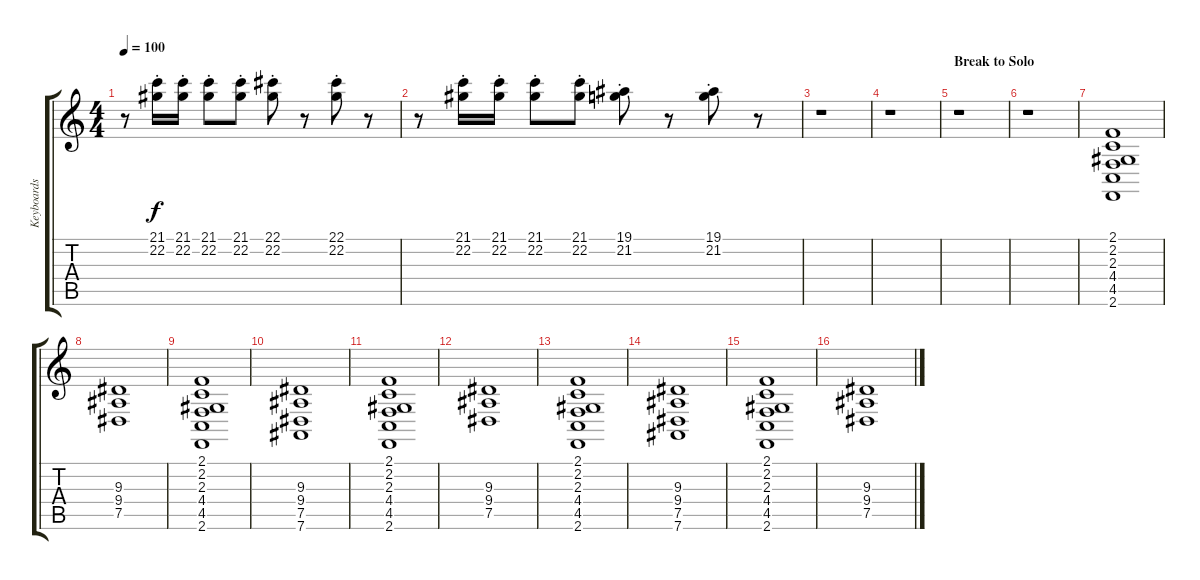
\track ("Keyboards" "Keyboards") {instrument choiraahs}
\staff {score tabs}
\tuning (Eb4 Bb3 Gb3 Db3 Ab2 Eb2) {hide}
\ts (4 4)
\tempo 100
\clef g2
\ks c
r.8{dy f} (21.1{st} 22.2{st}).16 (21.1{st} 22.2{st}).16 (21.1{st} 22.2{st}).8 (21.1{st} 22.2{st}).8 (22.1{st} 22.2{st}).8 r.8 (22.1{st} 22.2{st}).8 r.8 |
r.8 (21.1{st} 22.2{st}).16 (21.1{st} 22.2{st}).16 (21.1{st} 22.2{st}).8 (21.1{st} 22.2{st}).8 (19.1{st} 21.2{st}).8 r.8 (19.1{st} 21.2{st}).8 r.8 |
r.1 |
r.1 |
\section ("" "Break to Solo")
r.1 |
r.1 |
(2.1 2.2 2.3 4.4 4.5 2.6).1{volume 4 instrument choiraahs} |
(9.3 9.4 7.5).1 |
(2.1 2.2 2.3 4.4 4.5 2.6).1 |
(9.3 9.4 7.5 7.6).1 |
(2.1 2.2 2.3 4.4 4.5 2.6).1 |
(9.3 9.4 7.5).1 |
(2.1 2.2 2.3 4.4 4.5 2.6).1 |
(9.3 9.4 7.5 7.6).1 |
(2.1 2.2 2.3 4.4 4.5 2.6).1 |
(9.3 9.4 7.5).1
